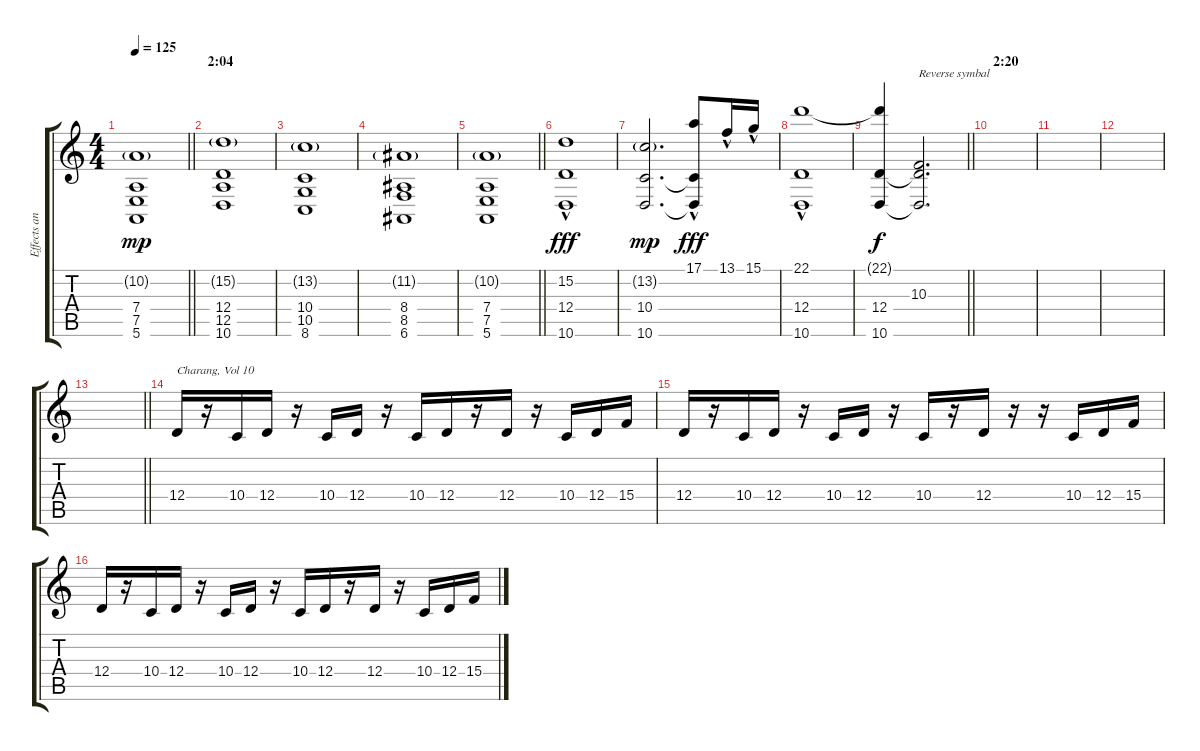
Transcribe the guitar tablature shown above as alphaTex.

\track ("Effects and BG" "Effects an") {instrument lead5charang}
\staff {score tabs}
\tuning (E4 B3 G3 D3 A2 E2) {hide}
\ts (4 4)
\tempo 125
\clef g2
\barLineRight lightlight
\ks c
(10.2{g} 7.4 7.5 5.6).1{dy mp} |
\section ("" "2:04")
(15.2{g} 12.4 12.5 10.6).1 |
(13.2{g} 10.4 10.5 8.6).1 |
(11.2{g} 8.4 8.5 6.6).1 |
\barLineRight lightlight
(10.2{g} 7.4 7.5 5.6).1 |
(15.2{hac} 12.4 10.6).1{dy fff} |
(13.2{g} 10.4 10.6).2{d dy mp} (17.1{hac} 10.4{t} 10.6{t}).8{dy fff} 13.1{hac}.16 15.1{hac}.16 |
(22.1{hac} 12.4 10.6).1 |
\barLineRight lightlight
(22.1{t} 12.4 10.6).4{dy f} (10.3 12.4{t} 10.6{t}).2{d txt "Reverse symbal" instrument reversecymbal} |
\section ("" "2:20")
|
|
|
\barLineRight lightlight
|
12.4.16{txt "Charang, Vol 10" volume 10 instrument lead5charang} r.16 10.4.16 12.4.16 r.16 10.4.16 12.4.16 r.16 10.4.16 12.4.16 r.16 12.4.16 r.16 10.4.16 12.4.16 15.4.16 |
12.4.16 r.16 10.4.16 12.4.16 r.16 10.4.16 12.4.16 r.16 10.4.16 r.16 12.4.16 r.16 r.16 10.4.16 12.4.16 15.4.16 |
12.4.16 r.16 10.4.16 12.4.16 r.16 10.4.16 12.4.16 r.16 10.4.16 12.4.16 r.16 12.4.16 r.16 10.4.16 12.4.16 15.4.16
